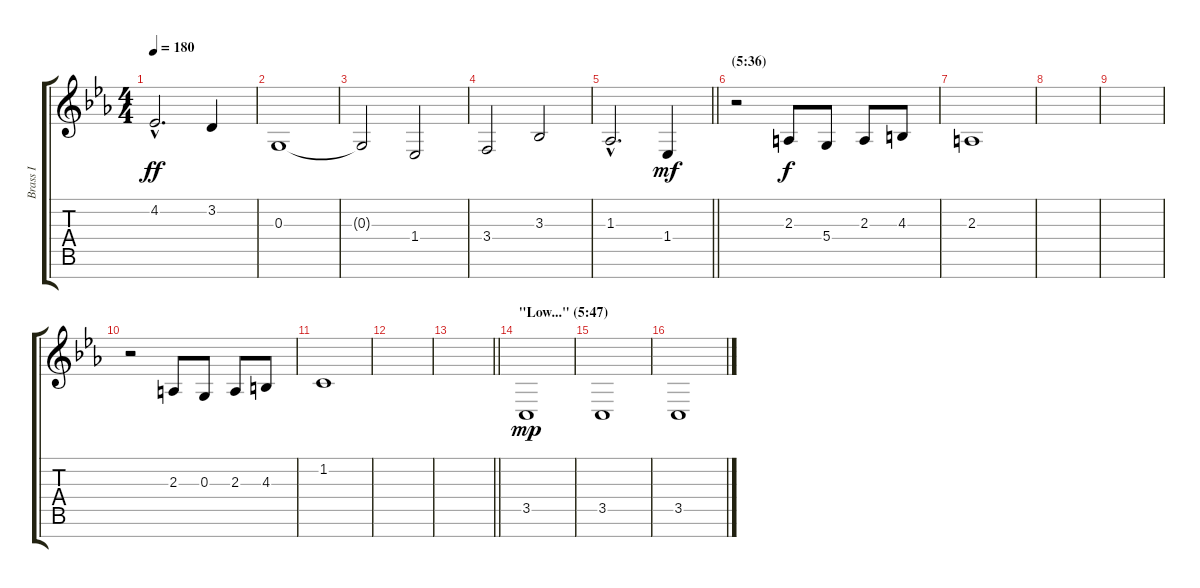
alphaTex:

\track ("Brass I" "Brass I") {instrument frenchhorn}
\staff {score tabs}
\tuning (E4 B3 G3 D3 A2 E2 B1) {hide}
\ts (4 4)
\tempo 180
\clef g2
\ks eb
4.2{hac}.2{d dy ff} 3.2.4 |
0.3.1 |
0.3{t}.2 1.4.2 |
3.4.2 3.3.2 |
\barLineRight lightlight
1.3{hac}.2{d} 1.4.4{dy mf} |
\section ("" "(5:36)")
r.2 2.3.8{dy f} 5.4.8 2.3.8 4.3.8 |
2.3.1 |
|
|
r.2 2.3.8 0.3.8 2.3.8 4.3.8 |
1.2.1 |
|
\barLineRight lightlight
|
\section ("" "\"Low...\" (5:47)")
3.5.1{dy mp} |
3.5.1 |
3.5.1
